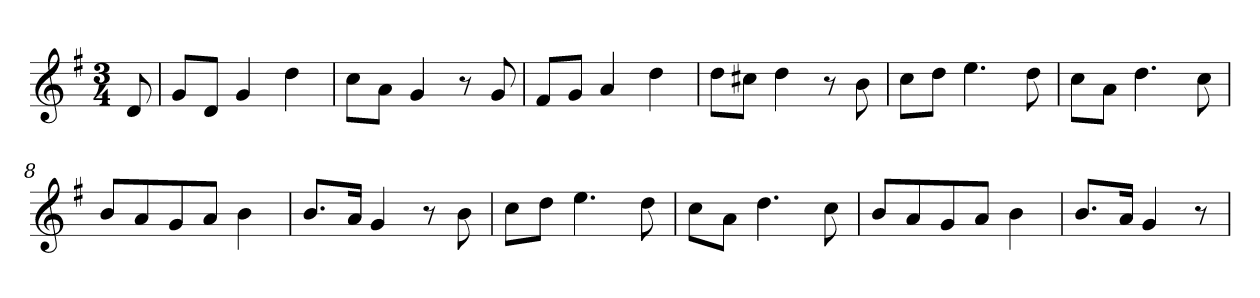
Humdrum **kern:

**kern
*part1
*staff1
*clefG2
*k[f#]
*G:
*M3/4
=1
8d/
=2
8g/L
8d/J
4g/
4dd\
=3
8cc\L
8a\J
4g/
8r
8g/
=4
8f#/L
8g/J
4a/
4dd\
=5
8dd\L
8cc#X\J
4dd\
8r
8b\
=6
8cc\L
8dd\J
4.ee\
8dd\
=7
8cc\L
8a\J
4.dd\
8cc\
=8
8b/L
8a/
8g/
8a/J
4b\
=9
8.b/L
16a/Jk
4g/
8r
8b\
!!LO:LB:g=z
=10
8cc\L
8dd\J
4.ee\
8dd\
=11
8cc\L
8a\J
4.dd\
8cc\
=12
8b/L
8a/
8g/
8a/J
4b\
=13
8.b/L
16a/Jk
4g/
8r
=
*-
